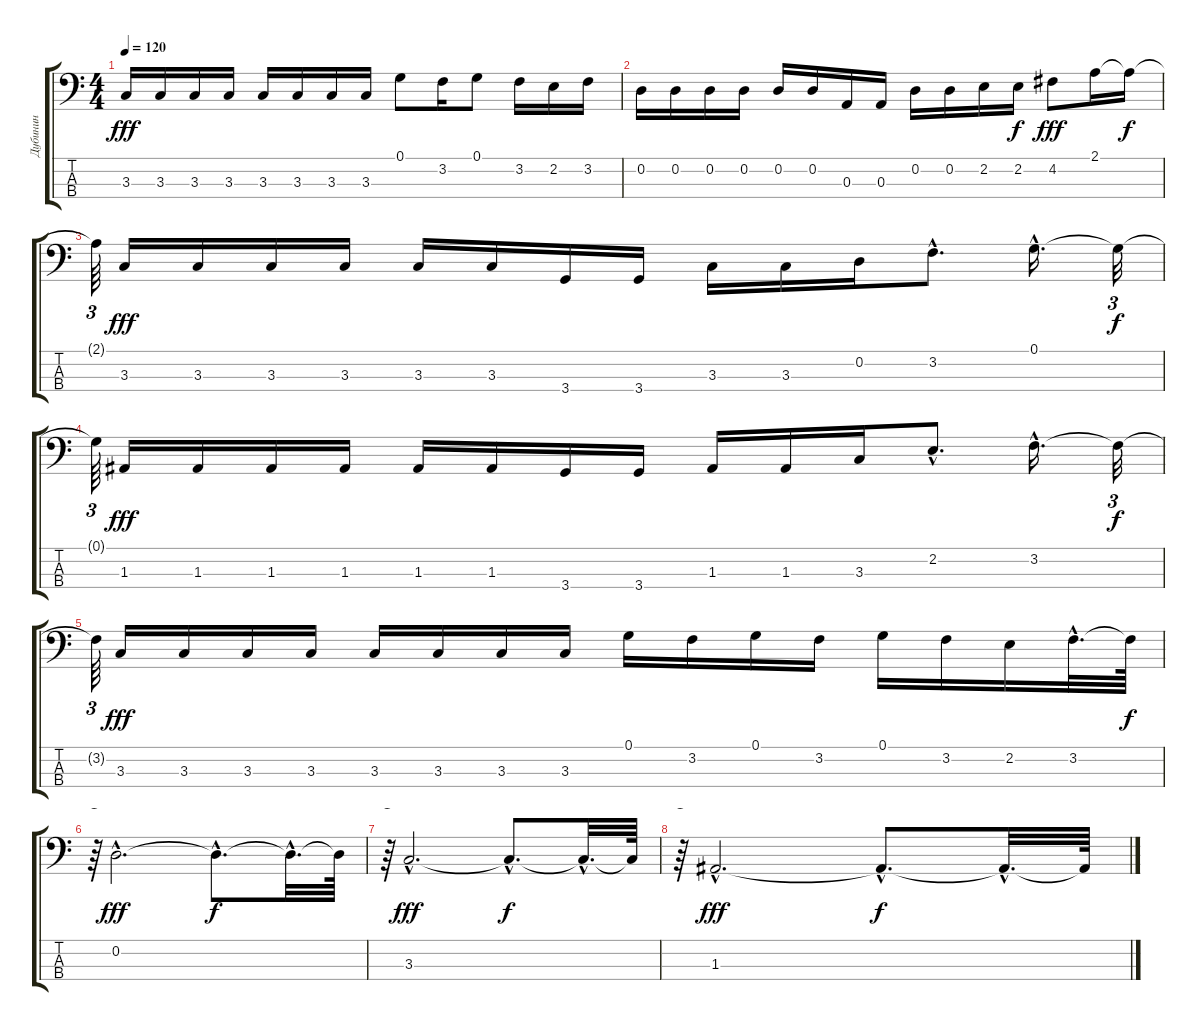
\track ("Дубинин" "Дубинин") {instrument electricbassfinger}
\staff {score tabs}
\tuning (G2 D2 A1 E1) {hide}
\ts (4 4)
\tempo 120
\clef f4
\ks c
3.3.16{dy fff} 3.3.16 3.3.16 3.3.16 3.3.16 3.3.16 3.3.16 3.3.16 0.1.8 3.2.16 0.1.8 3.2.16 2.2.16 3.2.16 |
0.2.16 0.2.16 0.2.16 0.2.16 0.2.16 0.2.16 0.3.16 0.3.16 0.2.16 0.2.16 2.2.16 2.2.16{dy f} 4.2.8{dy fff} 2.1.16 2.1{t}.16{dy f} |
2.1{t}.64{tu (3 2)} 3.3.16{dy fff} 3.3.16 3.3.16 3.3.16 3.3.16 3.3.16 3.4.16 3.4.16 3.3.16 3.3.16 0.2.16 3.2{hac}.8{d} 0.1{hac}.16{d} 0.1{t}.32{tu (3 2) dy f} |
0.1{t}.64{tu (3 2)} 1.3.16{dy fff} 1.3.16 1.3.16 1.3.16 1.3.16 1.3.16 3.4.16 3.4.16 1.3.16 1.3.16 3.3.16 2.2{hac}.8{d} 3.2{hac}.16{d} 3.2{t}.32{tu (3 2) dy f} |
3.2{t}.64{tu (3 2)} 3.3.16{dy fff} 3.3.16 3.3.16 3.3.16 3.3.16 3.3.16 3.3.16 3.3.16 0.1.16 3.2.16 0.1.16 3.2.16 0.1.16 3.2.16 2.2.16 3.2{hac}.32{d} 3.2{t}.64{dy f} |
r.64{tu (3 2)} 0.2{hac}.2{d dy fff} 0.2{hac t}.8{d dy f} 0.2{hac t}.32{d} 0.2{t}.64 |
r.64{tu (3 2)} 3.3{hac}.2{d dy fff} 3.3{hac t}.8{d dy f} 3.3{hac t}.32{d} 3.3{t}.64 |
r.64{tu (3 2)} 1.3{hac}.2{d dy fff} 1.3{hac t}.8{d dy f} 1.3{hac t}.32{d} 1.3{t}.64
